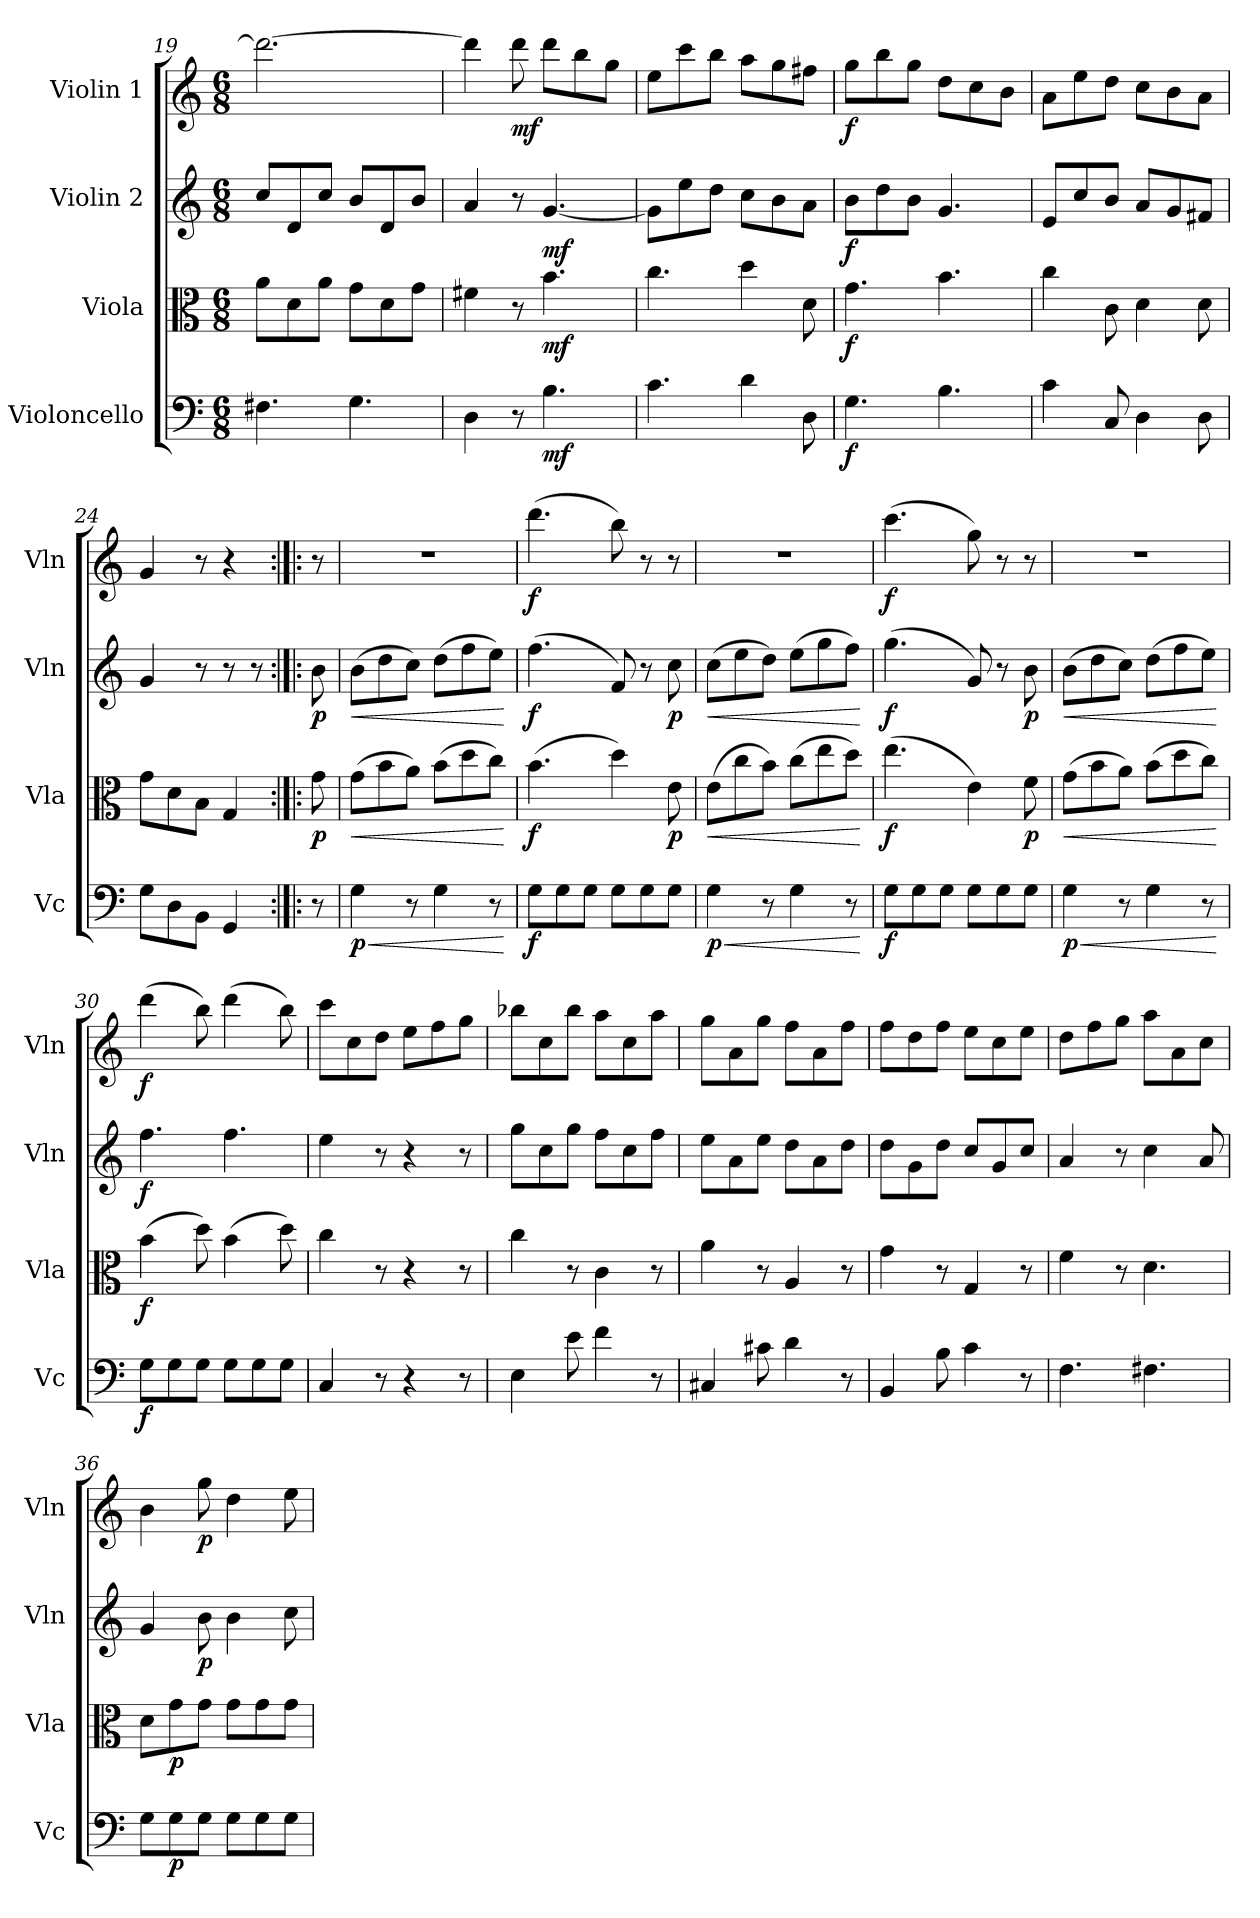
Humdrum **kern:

**kern	**dynam	**kern	**dynam	**kern	**dynam	**kern	**dynam
*part4	*part4	*part3	*part3	*part2	*part2	*part1	*part1
*staff4	*staff4	*staff3	*staff3	*staff2	*staff2	*staff1	*staff1
*I"Violoncello	*	*I"Viola	*	*I"Violin 2	*	*I"Violin 1	*
*I'Vc	*	*I'Vla	*	*I'Vln	*	*I'Vln	*
*clefF4	*	*clefC3	*	*clefG2	*	*clefG2	*
*k[]	*	*k[]	*	*k[]	*	*k[]	*
*M6/8	*	*M6/8	*	*M6/8	*	*M6/8	*
=19	=19	=19	=19	=19	=19	=19	=19
4.F#X\	.	8a\L	.	8cc/L	.	2.ddd\_	.
.	.	8d\	.	8d/	.	.	.
.	.	8a\J	.	8cc/J	.	.	.
4.G\	.	8g\L	.	8b/L	.	.	.
.	.	8d\	.	8d/	.	.	.
.	.	8g\J	.	8b/J	.	.	.
!!LO:LB:g=z
=20	=20	=20	=20	=20	=20	=20	=20
4D\	.	4f#X\	.	4a/	.	4ddd\]	.
!	!	!	!	!	!	!	!LO:DY:b
8r	.	8r	.	8r	.	8ddd\	mf
!	!LO:DY:b	!	!LO:DY:b	!	!LO:DY:b	!	!
4.B\	mf	4.b\	mf	[4.g/	mf	8ddd\L	.
.	.	.	.	.	.	8bb\	.
.	.	.	.	.	.	8gg\J	.
=21	=21	=21	=21	=21	=21	=21	=21
4.c\	.	4.cc\	.	8g\L]	.	8ee\L	.
.	.	.	.	8ee\	.	8ccc\	.
.	.	.	.	8dd\J	.	8bb\J	.
4d\	.	4dd\	.	8cc\L	.	8aa\L	.
.	.	.	.	8b\	.	8gg\	.
8D\	.	8d\	.	8a\J	.	8ff#X\J	.
=22	=22	=22	=22	=22	=22	=22	=22
!	!LO:DY:b	!	!LO:DY:b	!	!LO:DY:b	!	!LO:DY:b
4.G\	f	4.g\	f	8b\L	f	8gg\L	f
.	.	.	.	8dd\	.	8bb\	.
.	.	.	.	8b\J	.	8gg\J	.
4.B\	.	4.b\	.	4.g/	.	8dd\L	.
.	.	.	.	.	.	8cc\	.
.	.	.	.	.	.	8b\J	.
=23	=23	=23	=23	=23	=23	=23	=23
4c\	.	4cc\	.	8e/L	.	8a\L	.
.	.	.	.	8cc/	.	8ee\	.
8C/	.	8c\	.	8b/J	.	8dd\J	.
4D\	.	4d\	.	8a/L	.	8cc\L	.
.	.	.	.	8g/	.	8b\	.
8D\	.	8d\	.	8f#X/J	.	8a\J	.
=24	=24	=24	=24	=24	=24	=24	=24
8G\L	.	8g\L	.	4g/	.	4g/	.
8D\	.	8d\	.	.	.	.	.
8BB\J	.	8B\J	.	8r	.	8r	.
4GG/	.	4G/	.	8r	.	4r	.
.	.	.	.	8r	.	.	.
=24X1:|!|:	=24X1:|!|:	=24X1:|!|:	=24X1:|!|:	=24X1:|!|:	=24X1:|!|:	=24X1:|!|:	=24X1:|!|:
!	!	!	!LO:DY:b	!	!LO:DY:b	!	!
8r	.	8g\	p	8b\	p	8r	.
=25	=25	=25	=25	=25	=25	=25	=25
!	!LO:HP:b	!	!LO:HP:b	!	!LO:HP:b	!	!
!	!LO:DY:n=1:b	!	!	!	!	!	!
4G\	< p	(>8g\L	<	(>8b\L	<	2.r	.
.	.	8b\	.	8dd\	.	.	.
8r	.	8a\J)	.	8cc\J)	.	.	.
4G\	.	(>8b\L	.	(>8dd\L	.	.	.
.	.	8dd\	.	8ff\	.	.	.
8r	.	8cc\J)	.	8ee\J)	.	.	.
.	[	.	[	.	[	.	.
=26	=26	=26	=26	=26	=26	=26	=26
!	!LO:DY:b	!	!LO:DY:b	!	!LO:DY:b	!	!LO:DY:b
8G\L	f	(>4.b\	f	(>4.ff\	f	(>4.ddd\	f
8G\	.	.	.	.	.	.	.
8G\J	.	.	.	.	.	.	.
8G\L	.	4dd\)	.	8f/)	.	8bb\)	.
8G\	.	.	.	8r	.	8r	.
!	!	!	!LO:DY:b	!	!LO:DY:b	!	!
8G\J	.	8e\	p	8cc\	p	8r	.
!!LO:PB:g=z
=27	=27	=27	=27	=27	=27	=27	=27
!	!LO:HP:b	!	!LO:HP:b	!	!LO:HP:b	!	!
!	!LO:DY:n=1:b	!	!	!	!	!	!
4G\	< p	(>8e\L	<	(>8cc\L	<	2.r	.
.	.	8cc\	.	8ee\	.	.	.
8r	.	8b\J)	.	8dd\J)	.	.	.
4G\	.	(>8cc\L	.	(>8ee\L	.	.	.
.	.	8ee\	.	8gg\	.	.	.
8r	.	8dd\J)	.	8ff\J)	.	.	.
.	[	.	[	.	[	.	.
=28	=28	=28	=28	=28	=28	=28	=28
!	!LO:DY:b	!	!LO:DY:b	!	!LO:DY:b	!	!LO:DY:b
8G\L	f	(>4.ee\	f	(>4.gg\	f	(>4.ccc\	f
8G\	.	.	.	.	.	.	.
8G\J	.	.	.	.	.	.	.
8G\L	.	4e\)	.	8g/)	.	8gg\)	.
8G\	.	.	.	8r	.	8r	.
!	!	!	!LO:DY:b	!	!LO:DY:b	!	!
8G\J	.	8f\	p	8b\	p	8r	.
=29	=29	=29	=29	=29	=29	=29	=29
!	!LO:HP:b	!	!LO:HP:b	!	!LO:HP:b	!	!
!	!LO:DY:n=1:b	!	!	!	!	!	!
4G\	< p	(>8g\L	<	(>8b\L	<	2.r	.
.	.	8b\	.	8dd\	.	.	.
8r	.	8a\J)	.	8cc\J)	.	.	.
4G\	.	(>8b\L	.	(>8dd\L	.	.	.
.	.	8dd\	.	8ff\	.	.	.
8r	.	8cc\J)	.	8ee\J)	.	.	.
.	[	.	[	.	[	.	.
=30	=30	=30	=30	=30	=30	=30	=30
!	!LO:DY:b	!	!LO:DY:b	!	!LO:DY:b	!	!LO:DY:b
8G\L	f	(>4b\	f	4.ff\	f	(>4ddd\	f
8G\	.	.	.	.	.	.	.
8G\J	.	8dd\)	.	.	.	8bb\)	.
8G\L	.	(>4b\	.	4.ff\	.	(>4ddd\	.
8G\	.	.	.	.	.	.	.
8G\J	.	8dd\)	.	.	.	8bb\)	.
=31	=31	=31	=31	=31	=31	=31	=31
4C/	.	4cc\	.	4ee\	.	8ccc\L	.
.	.	.	.	.	.	8cc\	.
8r	.	8r	.	8r	.	8dd\J	.
4r	.	4r	.	4r	.	8ee\L	.
.	.	.	.	.	.	8ff\	.
8r	.	8r	.	8r	.	8gg\J	.
=32	=32	=32	=32	=32	=32	=32	=32
4E\	.	4cc\	.	8gg\L	.	8bb-X\L	.
.	.	.	.	8cc\	.	8cc\	.
8e\	.	8r	.	8gg\J	.	8bb-\J	.
4f\	.	4c\	.	8ff\L	.	8aa\L	.
.	.	.	.	8cc\	.	8cc\	.
8r	.	8r	.	8ff\J	.	8aa\J	.
=33	=33	=33	=33	=33	=33	=33	=33
4C#X/	.	4a\	.	8ee\L	.	8gg\L	.
.	.	.	.	8a\	.	8a\	.
8c#X\	.	8r	.	8ee\J	.	8gg\J	.
4d\	.	4A/	.	8dd\L	.	8ff\L	.
.	.	.	.	8a\	.	8a\	.
8r	.	8r	.	8dd\J	.	8ff\J	.
=34	=34	=34	=34	=34	=34	=34	=34
4BB/	.	4g\	.	8dd\L	.	8ff\L	.
.	.	.	.	8g\	.	8dd\	.
8B\	.	8r	.	8dd\J	.	8ff\J	.
4c\	.	4G/	.	8cc/L	.	8ee\L	.
.	.	.	.	8g/	.	8cc\	.
8r	.	8r	.	8cc/J	.	8ee\J	.
=35	=35	=35	=35	=35	=35	=35	=35
4.F\	.	4f\	.	4a/	.	8dd\L	.
.	.	.	.	.	.	8ff\	.
.	.	8r	.	8r	.	8gg\J	.
4.F#X\	.	4.d\	.	4cc\	.	8aa\L	.
.	.	.	.	.	.	8a\	.
.	.	.	.	8a/	.	8cc\J	.
=36	=36	=36	=36	=36	=36	=36	=36
8G\L	.	8d\L	.	4g/	.	4b\	.
!	!LO:DY:b	!	!LO:DY:b	!	!	!	!
8G\	p	8g\	p	.	.	.	.
!	!	!	!	!	!LO:DY:b	!	!LO:DY:b
8G\J	.	8g\J	.	8b\	p	8gg\	p
8G\L	.	8g\L	.	4b\	.	4dd\	.
8G\	.	8g\	.	.	.	.	.
8G\J	.	8g\J	.	8cc\	.	8ee\	.
=	=	=	=	=	=	=	=
*-	*-	*-	*-	*-	*-	*-	*-
